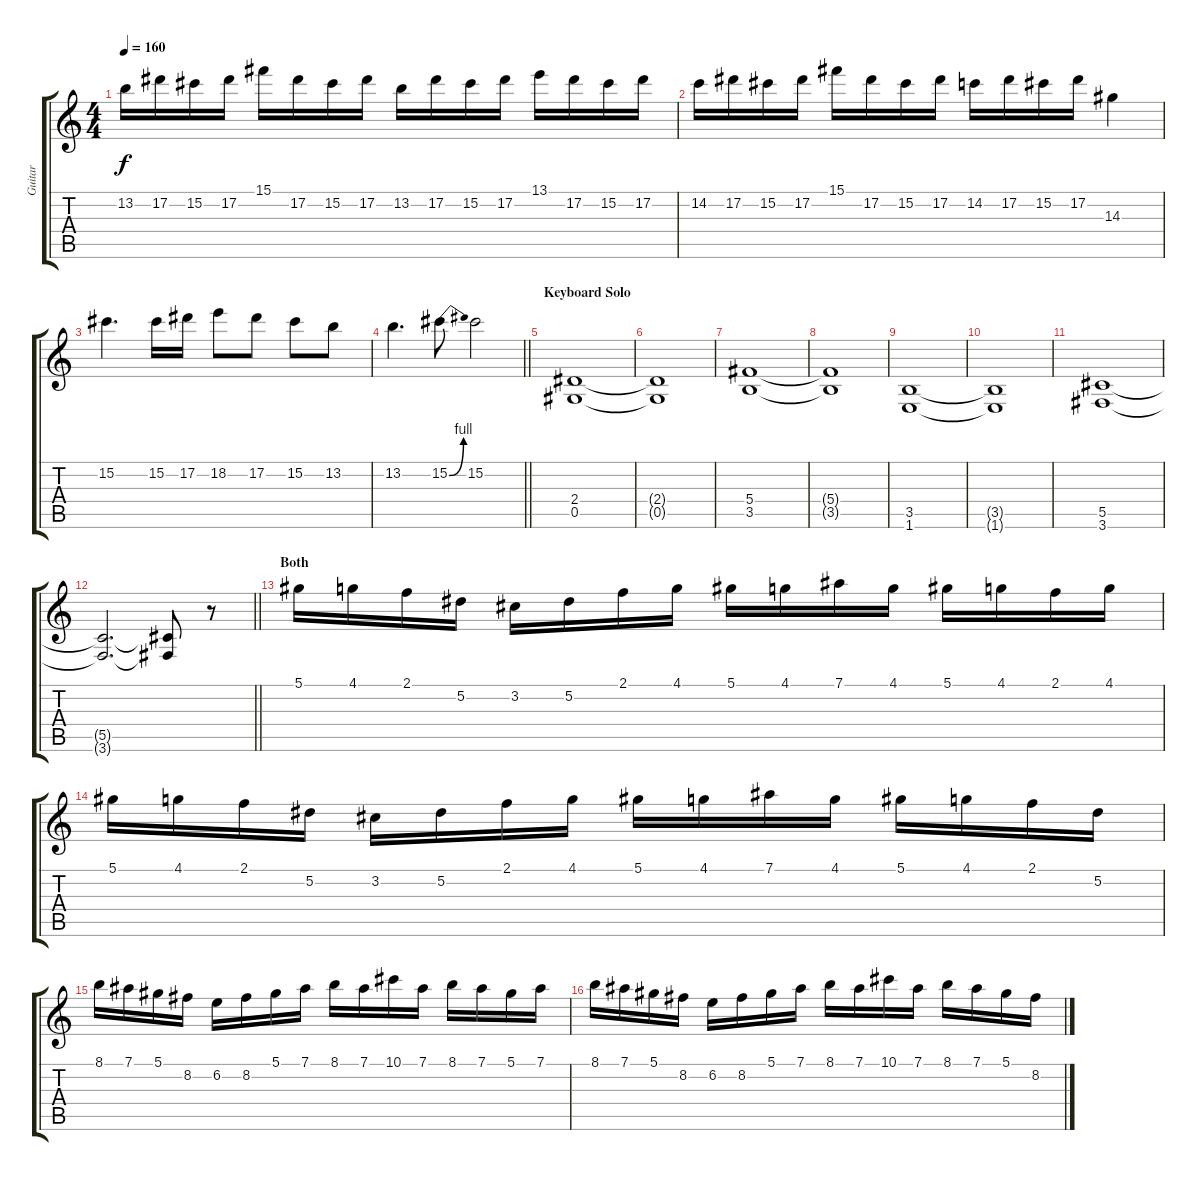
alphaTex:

\track ("Guitar" "Guitar") {instrument distortionguitar}
\staff {score tabs}
\tuning (Eb4 Bb3 Gb3 Db3 Ab2 Eb2) {hide}
\ts (4 4)
\tempo 160
\clef g2
\ks c
13.2.16{dy f} 17.2.16 15.2.16 17.2.16 15.1.16 17.2.16 15.2.16 17.2.16 13.2.16 17.2.16 15.2.16 17.2.16 13.1.16 17.2.16 15.2.16 17.2.16 |
14.2.16 17.2.16 15.2.16 17.2.16 15.1.16 17.2.16 15.2.16 17.2.16 14.2.16 17.2.16 15.2.16 17.2.16 14.3.4 |
15.2.4{d} 15.2.16 17.2.16 18.2.8 17.2.8 15.2.8 13.2.8 |
\barLineRight lightlight
13.2.4{d} 15.2{be (bend 0 0 60 4)}.8 15.2.2 |
\section ("" "Keyboard Solo")
(2.4 0.5).1 |
(2.4{t} 0.5{t}).1 |
(5.4 3.5).1 |
(5.4{t} 3.5{t}).1 |
(3.5 1.6).1 |
(3.5{t} 1.6{t}).1 |
(5.5 3.6).1 |
\barLineRight lightlight
(5.5{t} 3.6{t}).2{d} (5.5{t} 3.6{t}).8 r.8 |
\section ("" "Both")
5.1.16 4.1.16 2.1.16 5.2.16 3.2.16 5.2.16 2.1.16 4.1.16 5.1.16 4.1.16 7.1.16 4.1.16 5.1.16 4.1.16 2.1.16 4.1.16 |
5.1.16 4.1.16 2.1.16 5.2.16 3.2.16 5.2.16 2.1.16 4.1.16 5.1.16 4.1.16 7.1.16 4.1.16 5.1.16 4.1.16 2.1.16 5.2.16 |
8.1.16 7.1.16 5.1.16 8.2.16 6.2.16 8.2.16 5.1.16 7.1.16 8.1.16 7.1.16 10.1.16 7.1.16 8.1.16 7.1.16 5.1.16 7.1.16 |
8.1.16 7.1.16 5.1.16 8.2.16 6.2.16 8.2.16 5.1.16 7.1.16 8.1.16 7.1.16 10.1.16 7.1.16 8.1.16 7.1.16 5.1.16 8.2.16
